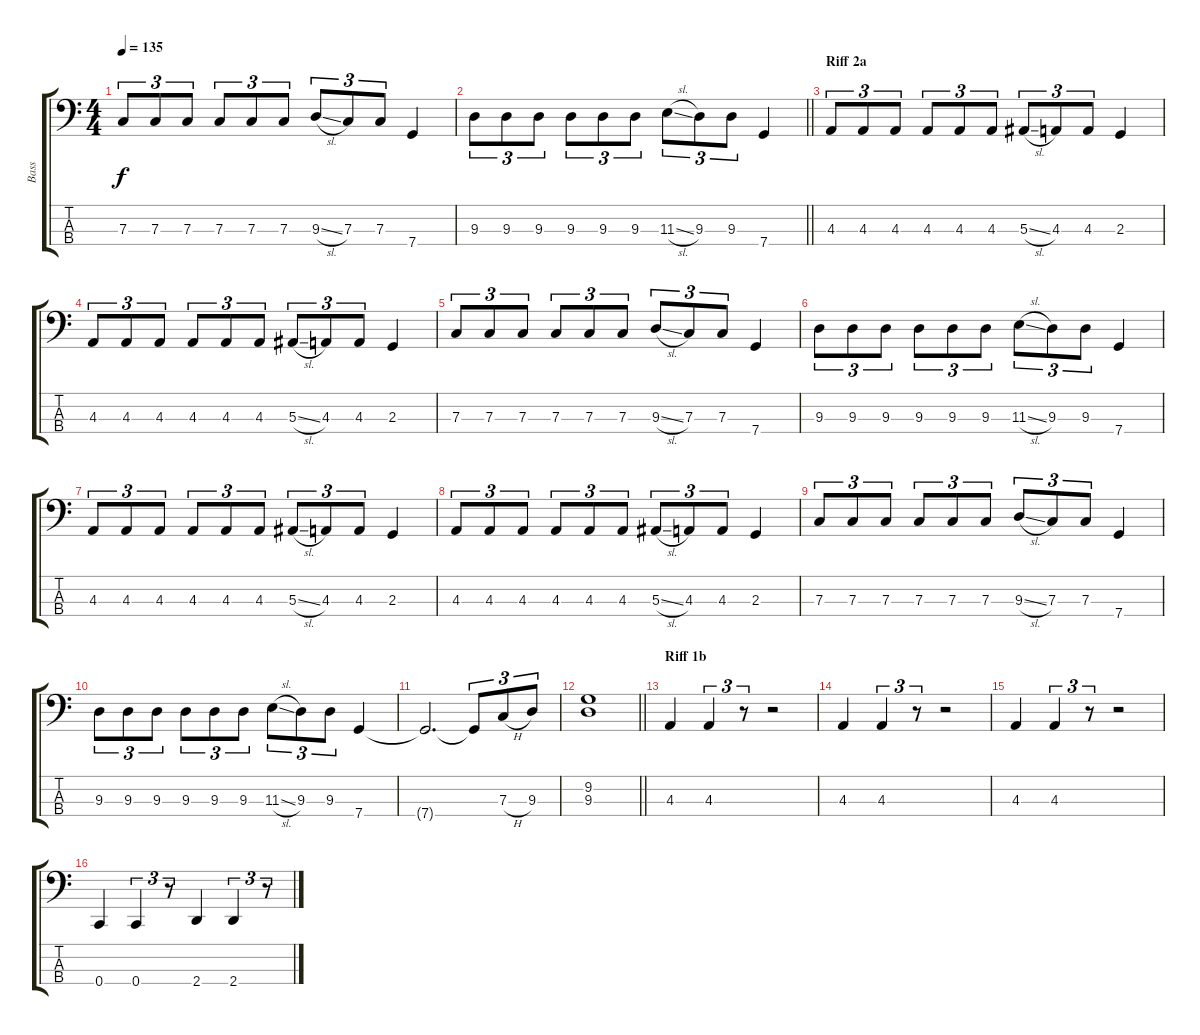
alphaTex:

\track ("Bass" "Bass") {instrument electricbassfinger}
\staff {score tabs}
\tuning (Eb2 Bb1 F1 C1) {hide}
\ts (4 4)
\tempo 135
\clef f4
\ks c
7.3.8{tu (3 2) dy f} 7.3.8{tu (3 2)} 7.3.8{tu (3 2)} 7.3.8{tu (3 2)} 7.3.8{tu (3 2)} 7.3.8{tu (3 2)} 9.3{sl}.8{tu (3 2)} 7.3.8{tu (3 2)} 7.3.8{tu (3 2)} 7.4.4 |
\barLineRight lightlight
9.3.8{tu (3 2)} 9.3.8{tu (3 2)} 9.3.8{tu (3 2)} 9.3.8{tu (3 2)} 9.3.8{tu (3 2)} 9.3.8{tu (3 2)} 11.3{sl}.8{tu (3 2)} 9.3.8{tu (3 2)} 9.3.8{tu (3 2)} 7.4.4 |
\section ("" "Riff 2a")
4.3.8{tu (3 2)} 4.3.8{tu (3 2)} 4.3.8{tu (3 2)} 4.3.8{tu (3 2)} 4.3.8{tu (3 2)} 4.3.8{tu (3 2)} 5.3{sl}.8{tu (3 2)} 4.3.8{tu (3 2)} 4.3.8{tu (3 2)} 2.3.4 |
4.3.8{tu (3 2)} 4.3.8{tu (3 2)} 4.3.8{tu (3 2)} 4.3.8{tu (3 2)} 4.3.8{tu (3 2)} 4.3.8{tu (3 2)} 5.3{sl}.8{tu (3 2)} 4.3.8{tu (3 2)} 4.3.8{tu (3 2)} 2.3.4 |
7.3.8{tu (3 2)} 7.3.8{tu (3 2)} 7.3.8{tu (3 2)} 7.3.8{tu (3 2)} 7.3.8{tu (3 2)} 7.3.8{tu (3 2)} 9.3{sl}.8{tu (3 2)} 7.3.8{tu (3 2)} 7.3.8{tu (3 2)} 7.4.4 |
9.3.8{tu (3 2)} 9.3.8{tu (3 2)} 9.3.8{tu (3 2)} 9.3.8{tu (3 2)} 9.3.8{tu (3 2)} 9.3.8{tu (3 2)} 11.3{sl}.8{tu (3 2)} 9.3.8{tu (3 2)} 9.3.8{tu (3 2)} 7.4.4 |
4.3.8{tu (3 2)} 4.3.8{tu (3 2)} 4.3.8{tu (3 2)} 4.3.8{tu (3 2)} 4.3.8{tu (3 2)} 4.3.8{tu (3 2)} 5.3{sl}.8{tu (3 2)} 4.3.8{tu (3 2)} 4.3.8{tu (3 2)} 2.3.4 |
4.3.8{tu (3 2)} 4.3.8{tu (3 2)} 4.3.8{tu (3 2)} 4.3.8{tu (3 2)} 4.3.8{tu (3 2)} 4.3.8{tu (3 2)} 5.3{sl}.8{tu (3 2)} 4.3.8{tu (3 2)} 4.3.8{tu (3 2)} 2.3.4 |
7.3.8{tu (3 2)} 7.3.8{tu (3 2)} 7.3.8{tu (3 2)} 7.3.8{tu (3 2)} 7.3.8{tu (3 2)} 7.3.8{tu (3 2)} 9.3{sl}.8{tu (3 2)} 7.3.8{tu (3 2)} 7.3.8{tu (3 2)} 7.4.4 |
9.3.8{tu (3 2)} 9.3.8{tu (3 2)} 9.3.8{tu (3 2)} 9.3.8{tu (3 2)} 9.3.8{tu (3 2)} 9.3.8{tu (3 2)} 11.3{sl}.8{tu (3 2)} 9.3.8{tu (3 2)} 9.3.8{tu (3 2)} 7.4.4 |
7.4{t}.2{d} 7.4{t}.8{tu (3 2)} 7.3{h}.8{tu (3 2)} 9.3.8{tu (3 2)} |
\barLineRight lightlight
(9.2 9.3).1 |
\section ("" "Riff 1b")
4.3.4 4.3.4{tu (3 2)} r.8{tu (3 2)} r.2 |
4.3.4 4.3.4{tu (3 2)} r.8{tu (3 2)} r.2 |
4.3.4 4.3.4{tu (3 2)} r.8{tu (3 2)} r.2 |
0.4.4 0.4.4{tu (3 2)} r.8{tu (3 2)} 2.4.4 2.4.4{tu (3 2)} r.8{tu (3 2)}
